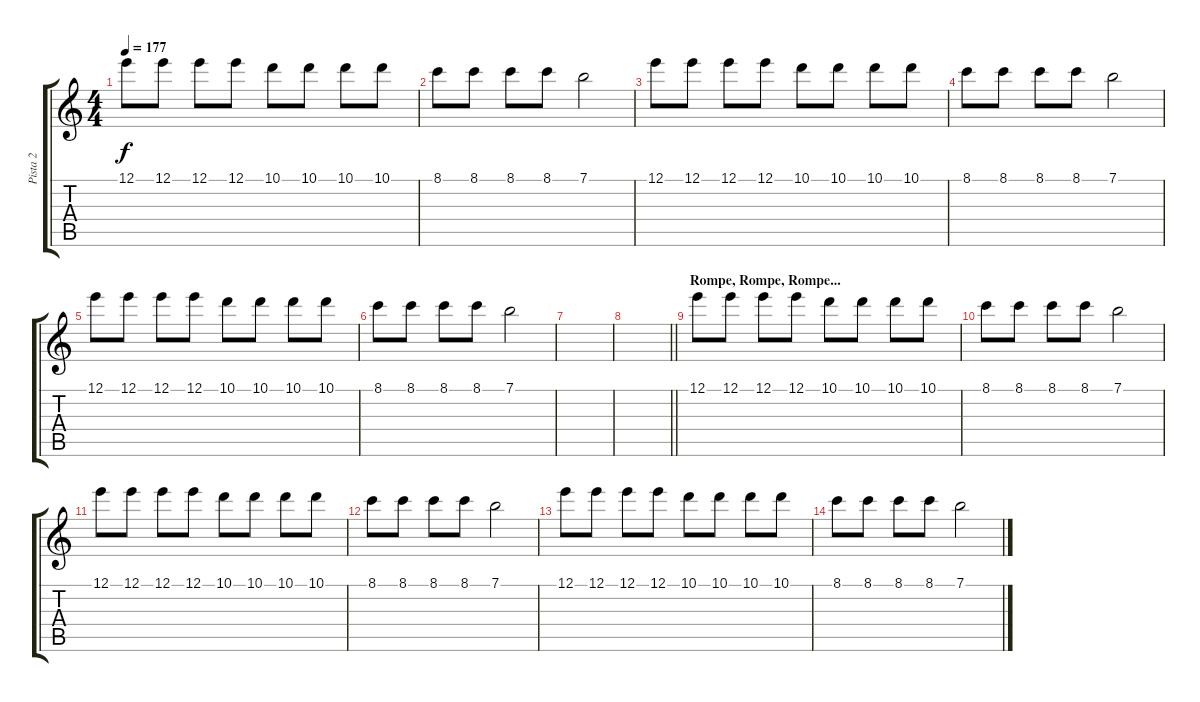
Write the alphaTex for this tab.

\track ("Pista 2" "Pista 2") {instrument acousticguitarsteel}
\staff {score tabs}
\tuning (E4 B3 G3 D3 A2 E2) {hide}
\ts (4 4)
\tempo 177
\clef g2
\ks c
12.1.8{dy f} 12.1.8 12.1.8 12.1.8 10.1.8 10.1.8 10.1.8 10.1.8 |
8.1.8 8.1.8 8.1.8 8.1.8 7.1.2 |
12.1.8 12.1.8 12.1.8 12.1.8 10.1.8 10.1.8 10.1.8 10.1.8 |
8.1.8 8.1.8 8.1.8 8.1.8 7.1.2 |
12.1.8 12.1.8 12.1.8 12.1.8 10.1.8 10.1.8 10.1.8 10.1.8 |
8.1.8 8.1.8 8.1.8 8.1.8 7.1.2 |
|
\barLineRight lightlight
|
\section ("" "Rompe, Rompe, Rompe...")
12.1.8 12.1.8 12.1.8 12.1.8 10.1.8 10.1.8 10.1.8 10.1.8 |
8.1.8 8.1.8 8.1.8 8.1.8 7.1.2 |
12.1.8 12.1.8 12.1.8 12.1.8 10.1.8 10.1.8 10.1.8 10.1.8 |
8.1.8 8.1.8 8.1.8 8.1.8 7.1.2 |
12.1.8 12.1.8 12.1.8 12.1.8 10.1.8 10.1.8 10.1.8 10.1.8 |
8.1.8 8.1.8 8.1.8 8.1.8 7.1.2
